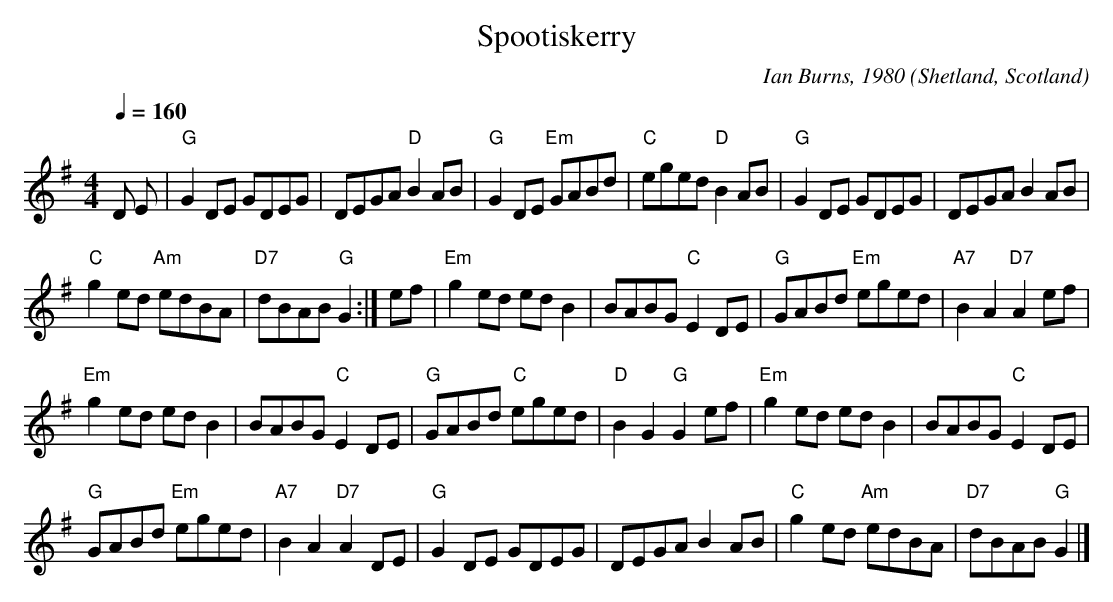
X:1
T:Spootiskerry
C:Ian Burns, 1980
O:Shetland, Scotland
M:4/4
L:1/8
Q:1/4=160
K:G
D E |\
"G" G2 DE GDEG | DEGA "D" B2AB | "G" G2DE "Em" GABd | "C" eged "D" B2AB |\
"G" G2 DE GDEG | DEGA B2AB |
"C" g2ed "Am" edBA | "D7" dBAB "G" G2 :| \
ef |\
"Em" g2ed edB2 | BABG "C" E2DE | "G" GABd "Em" eged | "A7" B2A2 "D7" A2ef |
"Em" g2ed edB2 | BABG "C" E2DE | "G" GABd "C" eged | "D" B2G2 "G" G2ef |\
"Em" g2ed edB2 | BABG "C" E2DE |
"G" GABd "Em" eged | "A7" B2A2 "D7" A2DE |\
"G" G2DE GDEG | DEGA B2AB | "C" g2ed "Am" edBA | "D7" dBAB "G" G2 |]
